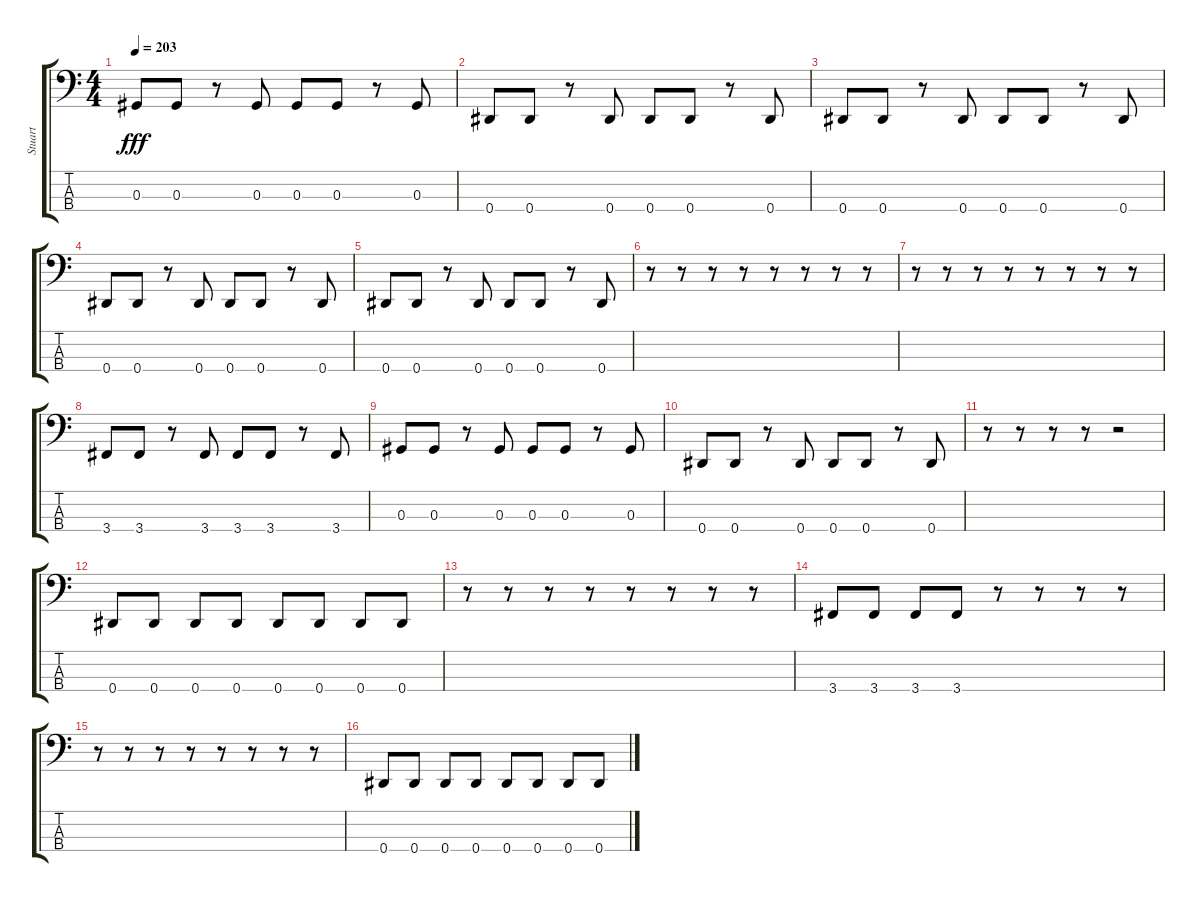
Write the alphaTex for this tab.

\track ("Stuart" "Stuart") {instrument electricbassfinger}
\staff {score tabs}
\tuning (Gb2 Db2 Ab1 Eb1) {hide}
\ts (4 4)
\tempo 203
\clef f4
\ks c
0.3.8{dy fff} 0.3.8 r.8 0.3.8 0.3.8 0.3.8 r.8 0.3.8 |
0.4.8 0.4.8 r.8 0.4.8 0.4.8 0.4.8 r.8 0.4.8 |
0.4.8 0.4.8 r.8 0.4.8 0.4.8 0.4.8 r.8 0.4.8 |
0.4.8 0.4.8 r.8 0.4.8 0.4.8 0.4.8 r.8 0.4.8 |
0.4.8 0.4.8 r.8 0.4.8 0.4.8 0.4.8 r.8 0.4.8 |
r.8 r.8 r.8 r.8 r.8 r.8 r.8 r.8 |
r.8 r.8 r.8 r.8 r.8 r.8 r.8 r.8 |
3.4.8 3.4.8 r.8 3.4.8 3.4.8 3.4.8 r.8 3.4.8 |
0.3.8 0.3.8 r.8 0.3.8 0.3.8 0.3.8 r.8 0.3.8 |
0.4.8 0.4.8 r.8 0.4.8 0.4.8 0.4.8 r.8 0.4.8 |
r.8 r.8 r.8 r.8 r.2 |
0.4.8 0.4.8 0.4.8 0.4.8 0.4.8 0.4.8 0.4.8 0.4.8 |
r.8 r.8 r.8 r.8 r.8 r.8 r.8 r.8 |
3.4.8 3.4.8 3.4.8 3.4.8 r.8 r.8 r.8 r.8 |
r.8 r.8 r.8 r.8 r.8 r.8 r.8 r.8 |
0.4.8 0.4.8 0.4.8 0.4.8 0.4.8 0.4.8 0.4.8 0.4.8
